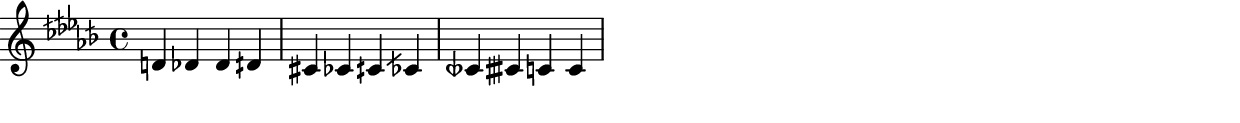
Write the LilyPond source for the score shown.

%% Generated by lilypond-book
%% Options: [exampleindent=10.16\mm,indent=0\mm,line-width=160\mm,paper-height=845.047\pt,paper-width=597.508\pt,papersize='(cons (* 597.508 pt) (* 845.047 pt)),quote]
\include "lilypond-book-preamble.ly"


% ****************************************************************
% Start cut-&-pastable-section
% ****************************************************************

#(ly:set-option 'eps-box-padding 3.000000)



\paper {
  #(set-paper-size '(cons (* 597.508 pt) (* 845.047 pt)))
  indent = 0\mm
  line-width = 160\mm
  % offset the left padding, also add 1mm as lilypond creates cropped
  % images with a little space on the right
  line-width = #(- line-width (* mm  3.000000) (* mm 1))
  line-width = 160\mm - 2.0 * 10.16\mm
  % offset the left padding, also add 1mm as lilypond creates cropped
  % images with a little space on the right
  line-width = #(- line-width (* mm  3.000000) (* mm 1))
}

\layout {
  
}




% ****************************************************************
% ly snippet:
% ****************************************************************
\sourcefilename "snippets/non-traditional-key-signatures.ly"
\sourcefileline 0
%% DO NOT EDIT this file manually; it was automatically
%% generated from the LilyPond Wiki
%% (https://wiki.lilypond.community).
%%
%% Make any changes in the Wiki itself, or in
%% `Documentation/snippets/new/`, then run
%% `scripts/auxiliar/makelsr.pl`.
%%
%% This file is in the public domain.

\version "2.24.0"

\header {
%% Translation of GIT committish: f11513f36c131dab18338d6a3a729e24a927150d
  texidocja = "
広く使われている @code{\\key} コマンドは、@code{Staff} コンテキストの
@code{keyAlterations} をセットしています。@c
非標準な調号を作成するには、このプロパティを直接セットします。

コマンドの形式は以下のようなリストです:

@code{ \\set Staff.keyAlterations = #`(((octave . step) . alter) ((octave
. step) . alter) ...) } 

が構文です。リストの各要素について、@code{octave} がオクターブを指定し
(0 がミドル C からその上の B まで)、@code{step} はオクターブ内の@c
音階 (0 が C, 6 が B)、@code{alter} が @code{,SHARP ,FLAT ,DOUBLE-SHARP}
などです。

または、各要素についてより簡潔な形式があり、@c
@code{(step . alter)} は全てのオクターブに対して変化記号が適用されます。@c
@qq{シャープ} が 100 セントではない微分音のスケールでは、@code{alter}
を 200 セントの全音を 1 とした数値で指定できます。
"
  doctitleja = "非伝統的な調号"

%% Translation of GIT committish: 2f3474d9af596d677ed5b7ce720ae4d0954a6b51
  texidocit = "
Il comando @code{\\key} comunemente usato imposta la proprietà
@code{keyAlterations} del contesto @code{Staff}.
Per creare armature di chiave non standard, tale proprietà va
impostata esplicitamente.

Il formato di questo comando è una lista:

@code{\\set Staff.keyAlterations = #`(((ottava . grado) . alterazione) ((ottava
. grado) . alterazione) ...)}

dove, per ogni elemento della lista, @code{ottava} indica l'ottava (0 è
l'ottava dal Do centrale al Si precedente), @code{grado} indica la nota
all'interno dell'ottava (0 significa Do e 6 significa Si) e @code{alterazione}
può essere @code{,SHARP ,FLAT ,DOUBLE-SHARP} etc.

Altrimenti, usando il formato breve per ogni elemento della lista,
@code{(grado . alterazione)}, ciò indica che la stessa alterazione deve
essere presente in tutte le ottave. Per le scale microtonalidove un
@qq{diesis} non è 100 centesimi, @code{alterazione} si riferisce alla
proporzione di un duecentesimo di tono intero.

"
  doctitleit = "Armature di chiave non tradizionali"

%% Translation of GIT committish: de1e42ce512f3690387cdd065109bddff1b7bd6d
  texidocfr = "
La commande @code{\\key} détermine la propriété @code{keyAlterations} d'un
contexte @code{Staff}.

Des armures inhabituelles peuvent être spécifiées en modifiant
directement cette propriété. Il s'agit en l'occurrence de définir une
liste :

@example
\\set Staff.keyAlterations =
  #`(((@var{octave} . @var{pas}) . @var{altération}) ((@var{octave} . @var{pas}) . @var{altération})
  @dots{})
@end example

@noindent
dans laquelle, et pour chaque élément, @var{octave} spécifie l'octave
(0 pour celle allant du do médium au si supérieur), @var{pas} la note
dans cette octave (0 pour do et 6 pour si), et @var{altération} sera
@code{,SHARP} ou @code{,FLAT} ou @code{,DOUBLE-SHARP}, etc. (attention à
la virgule en préfixe).

Une formulation abrégée -- @code{(@var{pas} . @var{altération})} --
signifie que l'altération de l'élément en question sera valide quelle
que soit l'octave.

En ce qui concerne les gammes microtonales dans lesquelles un
« dièse » n'est pas d'un centième, @var{altération} se réfère à un
deux-centième de ton entier.
"

  doctitlefr = "Armures inhabituelles"

%% Translation of GIT committish: 29da2ba3dc40958f48fd41eb2b183feacc2ea58a
  doctitlees = "Armaduras de tonalidad no tradicionales"
  texidoces = "
La muy utilizada instrucción @code{\\key} establece la propiedad
@code{keyAlterations} dentro del contexto @code{Staff}.

Para crear armaduras de tonalidad no estándar, ajuste esta
propiedad directamente. El formato de esta instrucción es una
lista:

@example
\\set Staff.keyAlterations =
  #`(((@var{octava} . @var{paso}) . @var{alteración}) ((@var{octava} . @var{paso}) . @var{alteración}) ...)
@end example

donde, para cada elemento dentro de la lista, @var{octava}
especifica la octava (siendo@tie{}cero la octava desde el
Do@tie{}central hasta el Si por encima), @var{paso} especifica la
nota dentro de la octava (cero@tie{}significa@tie{}Do y
6@tie{}significa@tie{}Si), y @var{alteración} es @code{SHARP},
@code{FLAT} o @code{DOUBLE-SHARP}, etc., precedido de una coma.

De forma alternativa, podemos usar el formato más conciso
@code{(@var{paso} . @var{alteración})} para cada elemento de la
lista si se usa la misma alteración en todas las octavas.

Para escalas microtonales en las que un @qq{sostenido} no son 100
cents, @var{alteración} se refiere a la proporción de un tono
entero de 200 cents.
"

%% Translation of GIT committish: 0a868be38a775ecb1ef935b079000cebbc64de40
  doctitlede = "Untypische Tonarten"
  texidocde = "
Der üblicherweise benutzte @code{\\key}-Befehl setzt die
@code{keySignature}-Eigenschaft im @code{Staff}-Kontext.

Um untypische Tonartenvorzeichen zu erstellen, muss man diese Eigenschaft
direkt setzen.  Das Format für den Befehl ist eine Liste: @code{ \\set
Staff.keySignature = #`(((Oktave . Schritt) . Alteration) ((Oktave
. Schritt) . Alteration) ...)} wobei für jedes Element in der Liste
@code{Oktave} die Oktave angibt (0@tie{}ist die Oktave vom
eingestrichenen@tie{}C bis zum eingestrichenen@tie{}H), @code{Schritt} gibt
die Note innerhalb der Oktave an (0@tie{}heißt@tie{}C und
6@tie{}heißt@tie{}H), und @code{Alteration} ist @code{,SHARP ,FLAT
,DOUBLE-SHARP} usw.  (Beachte das beginnende Komma.)

Alternativ kann auch jedes Element der Liste mit dem allgemeineren Format
@code{(Schritt . Alteration)} gesetzt werden, wobei dann die Einstellungen
für alle Oktaven gelten.

Hier ein Beispiel einer möglichen Tonart für eine Ganztonleiter:
"

%% Translation of GIT committish: 01cf27b0b2ef4625b7b7f023848df87bb1e4e382
  doctitleca = "Armadures de tonalitat no tradicional"
  texidocca = "
La molt utilitzada ordre @code{\\key} estableix la propietat
@code{keyAlterations}, dins del context @code{Staff}.

Per crear armadures de tonalitat no estàndard, ajusteu aquesta
propietat directament.  El format d'aquesta ordre és una llista:

@code{\\set Staff.keyAlterations = #`(((octava . pas) . alteració)}
on, per cada element dins de la llista @code{octava} especifica
l'octava (sent@tie{}zero l'octava des del Do@tie{}central fins al
Si per sobre), @code{pas} especifica la nota dins de l'octava
(zero@tie{}significa@tie{}Do i 6@tie{}significa@tie{}Si), i
@code{alteració} és @code{,SHARP ,FLAT ,DOUBLE-SHARP}
etc. (observeu la coma precedent).

De forma alternativa, per a cada element de la llista l'ús del
format més concís @code{(pas. alteració)} especifica que la
mateixa alteració ha d'estar en totes les octaves.

Vet aquí un exemple d'una possible armadura per generar una escala
exàtona:
"

  categories = "Contemporary notation, Pitches, Really cool, Staff
                notation"

  texidoc = "
The commonly used @code{\\key} command sets the @code{keyAlterations}
property, in the @code{Staff} context.

To create non-standard key signatures, set this property directly. The
format of this command is a list:

@example
\\set Staff.keyAlterations =
  #`(((@var{octave} . @var{step}) . @var{alter}) ((@var{octave} . @var{step}) . @var{alter}) ...)
@end example

where, for each element in the list, @var{octave} specifies the
octave (0@tie{}being the octave from middle@tie{}C to the B above),
@var{step} specifies the note within the octave
(0@tie{}means@tie{}C and 6@tie{}means@tie{}B), and @var{alter} is
one of @code{SHARP}, @code{FLAT}, @code{DOUBLE-SHARP}, etc., preceded
by a comma.

Alternatively, you can use the more concise format
@code{(@var{step} . @var{alter})} for each item in the list
if the same alterations are used in all octaves.

For microtonal scales where a @qq{sharp} is not 100 cents,
@var{alter} refers to the alteration as a proportion of a 200-cent
whole tone.
"

  doctitle = "Non-traditional key signatures"
} % begin verbatim


\include "arabic.ly"

\relative do' {
  \set Staff.keyAlterations = #`((0 . ,SEMI-FLAT)
                                 (1 . ,SEMI-FLAT)
                                 (2 . ,FLAT)
                                 (5 . ,FLAT)
                                 (6 . ,SEMI-FLAT))
  % \set Staff.extraNatural = ##f
  re reb \dwn reb resd
  dod dob dosd \dwn dob |
  dobsb dodsd do do |
}



% ****************************************************************
% end ly snippet
% ****************************************************************
